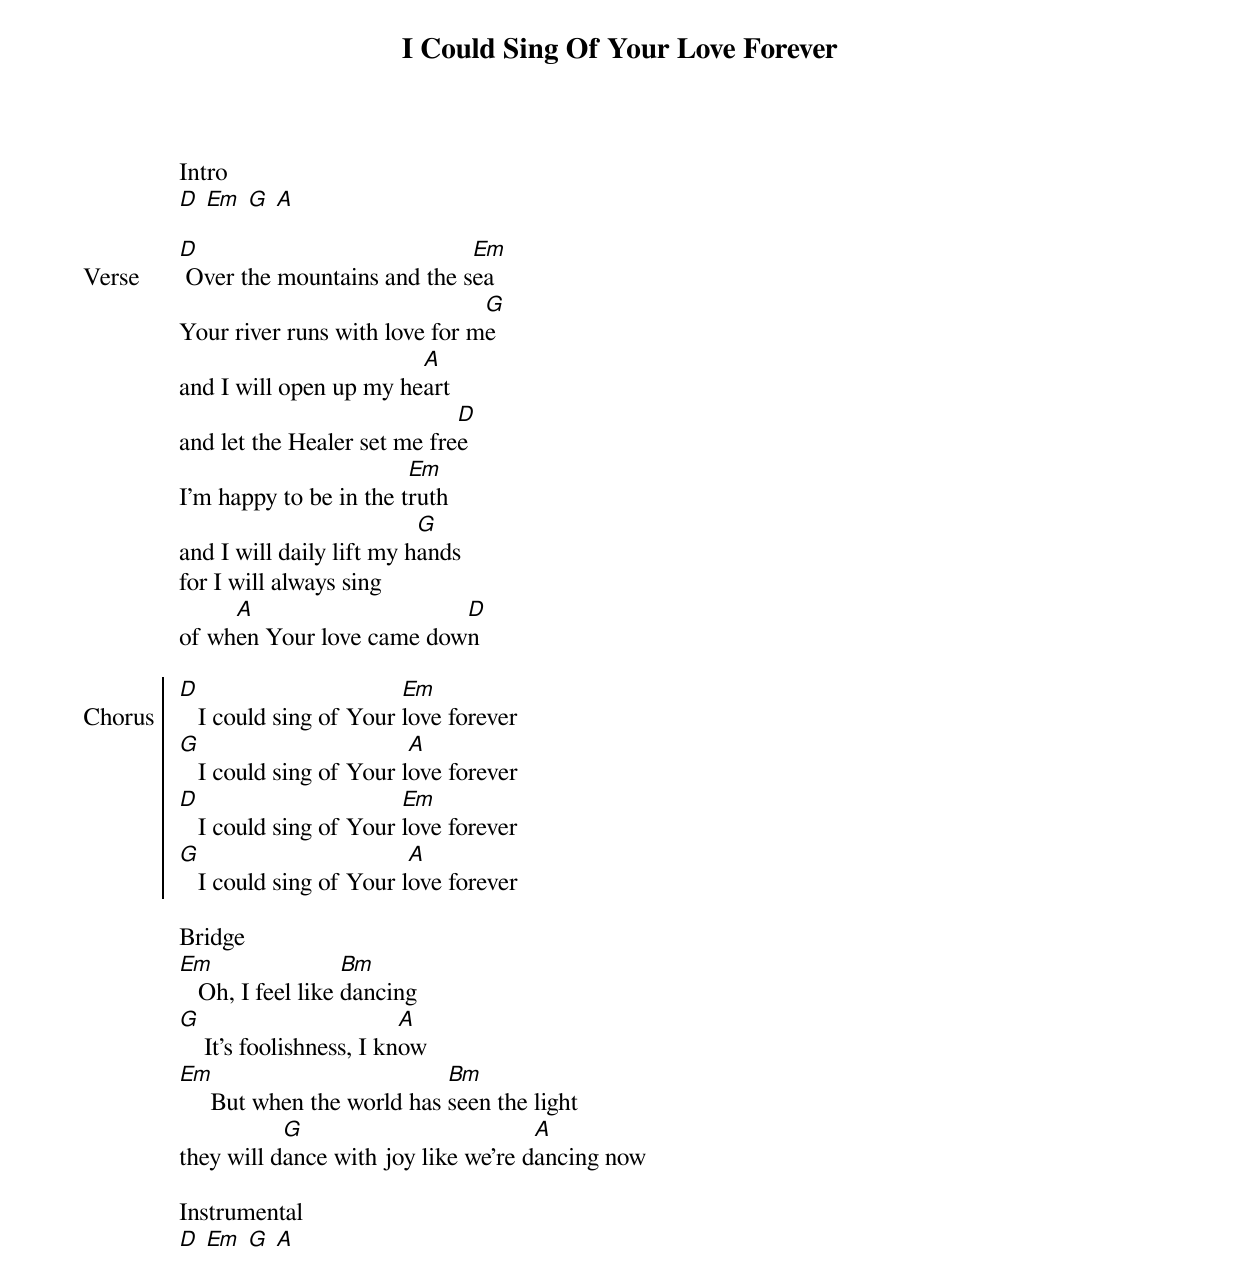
{title: I Could Sing Of Your Love Forever}
{no_grid}

Intro
[D] [Em] [G] [A]

{sov: Verse}
[D] Over the mountains and the s[Em]ea
Your river runs with love for m[G]e
and I will open up my he[A]art
and let the Healer set me fre[D]e
I'm happy to be in the t[Em]ruth
and I will daily lift my h[G]ands
for I will always sing
of wh[A]en Your love came dow[D]n
{eov}

{soc: Chorus}
[D]   I could sing of Your [Em]love forever
[G]   I could sing of Your l[A]ove forever
[D]   I could sing of Your [Em]love forever
[G]   I could sing of Your l[A]ove forever
{eoc}

Bridge
[Em]   Oh, I feel like [Bm]dancing
[G]    It's foolishness, I kn[A]ow
[Em]     But when the world has [Bm]seen the light
they will d[G]ance with joy like we're d[A]ancing now

Instrumental
[D] [Em] [G] [A]
